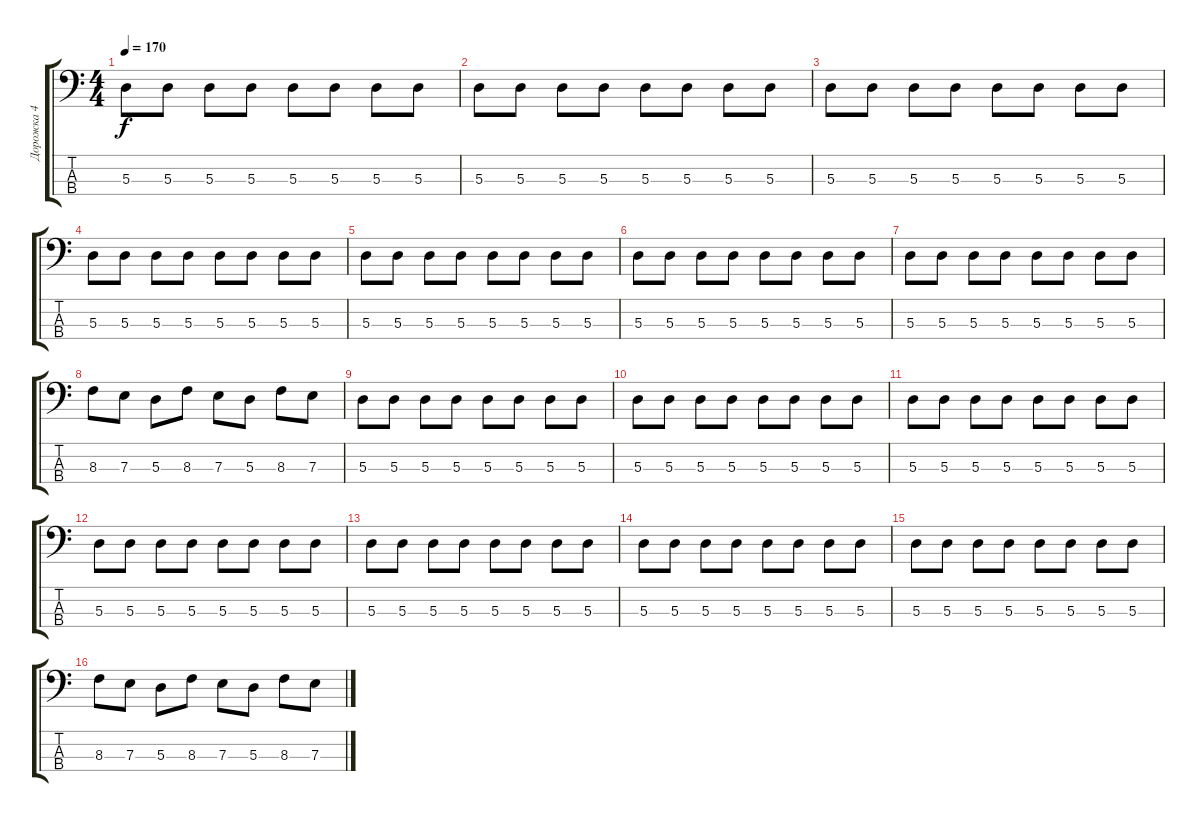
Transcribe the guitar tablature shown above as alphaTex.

\track ("Дорожка 4" "Дорожка 4") {instrument electricbassfinger}
\staff {score tabs}
\tuning (G2 D2 A1 E1) {hide}
\ts (4 4)
\tempo 170
\clef f4
\ks c
5.3.8{dy f} 5.3.8 5.3.8 5.3.8 5.3.8 5.3.8 5.3.8 5.3.8 |
5.3.8 5.3.8 5.3.8 5.3.8 5.3.8 5.3.8 5.3.8 5.3.8 |
5.3.8 5.3.8 5.3.8 5.3.8 5.3.8 5.3.8 5.3.8 5.3.8 |
5.3.8 5.3.8 5.3.8 5.3.8 5.3.8 5.3.8 5.3.8 5.3.8 |
5.3.8 5.3.8 5.3.8 5.3.8 5.3.8 5.3.8 5.3.8 5.3.8 |
5.3.8 5.3.8 5.3.8 5.3.8 5.3.8 5.3.8 5.3.8 5.3.8 |
5.3.8 5.3.8 5.3.8 5.3.8 5.3.8 5.3.8 5.3.8 5.3.8 |
8.3.8 7.3.8 5.3.8 8.3.8 7.3.8 5.3.8 8.3.8 7.3.8 |
5.3.8 5.3.8 5.3.8 5.3.8 5.3.8 5.3.8 5.3.8 5.3.8 |
5.3.8 5.3.8 5.3.8 5.3.8 5.3.8 5.3.8 5.3.8 5.3.8 |
5.3.8 5.3.8 5.3.8 5.3.8 5.3.8 5.3.8 5.3.8 5.3.8 |
5.3.8 5.3.8 5.3.8 5.3.8 5.3.8 5.3.8 5.3.8 5.3.8 |
5.3.8 5.3.8 5.3.8 5.3.8 5.3.8 5.3.8 5.3.8 5.3.8 |
5.3.8 5.3.8 5.3.8 5.3.8 5.3.8 5.3.8 5.3.8 5.3.8 |
5.3.8 5.3.8 5.3.8 5.3.8 5.3.8 5.3.8 5.3.8 5.3.8 |
8.3.8 7.3.8 5.3.8 8.3.8 7.3.8 5.3.8 8.3.8 7.3.8
